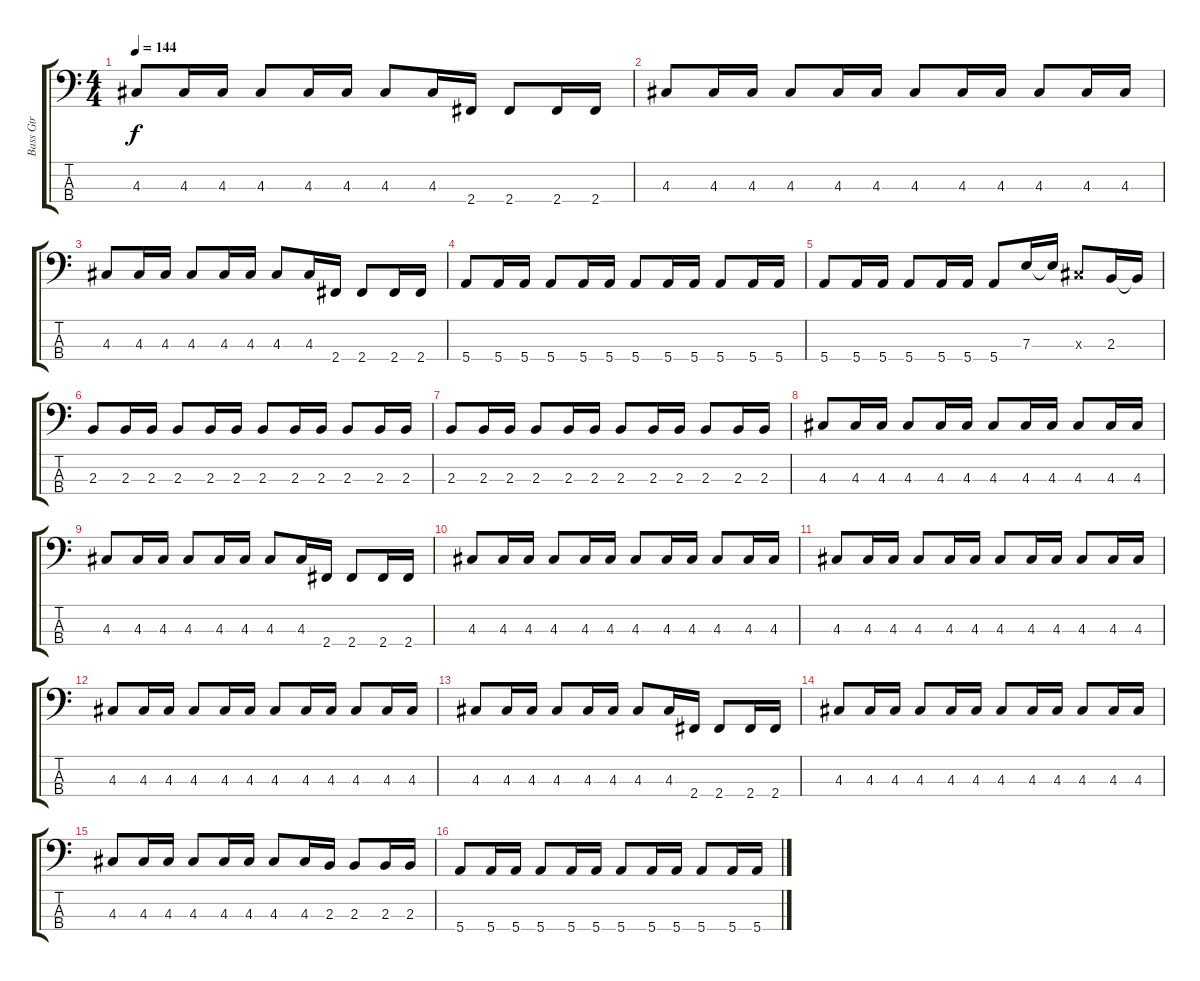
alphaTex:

\track ("Bass Gtr" "Bass Gtr") {instrument electricbasspick}
\staff {score tabs}
\tuning (G2 D2 A1 E1) {hide}
\ts (4 4)
\tempo 144
\clef f4
\ks c
4.3.8{dy f} 4.3.16 4.3.16 4.3.8 4.3.16 4.3.16 4.3.8 4.3.16 2.4.16 2.4.8 2.4.16 2.4.16 |
4.3.8 4.3.16 4.3.16 4.3.8 4.3.16 4.3.16 4.3.8 4.3.16 4.3.16 4.3.8 4.3.16 4.3.16 |
4.3.8 4.3.16 4.3.16 4.3.8 4.3.16 4.3.16 4.3.8 4.3.16 2.4.16 2.4.8 2.4.16 2.4.16 |
5.4.8 5.4.16 5.4.16 5.4.8 5.4.16 5.4.16 5.4.8 5.4.16 5.4.16 5.4.8 5.4.16 5.4.16 |
5.4.8 5.4.16 5.4.16 5.4.8 5.4.16 5.4.16 5.4.8 7.3.16 7.3{t}.16 4.3{x}.8 2.3.16 2.3{t}.16 |
2.3.8 2.3.16 2.3.16 2.3.8 2.3.16 2.3.16 2.3.8 2.3.16 2.3.16 2.3.8 2.3.16 2.3.16 |
2.3.8 2.3.16 2.3.16 2.3.8 2.3.16 2.3.16 2.3.8 2.3.16 2.3.16 2.3.8 2.3.16 2.3.16 |
4.3.8 4.3.16 4.3.16 4.3.8 4.3.16 4.3.16 4.3.8 4.3.16 4.3.16 4.3.8 4.3.16 4.3.16 |
4.3.8 4.3.16 4.3.16 4.3.8 4.3.16 4.3.16 4.3.8 4.3.16 2.4.16 2.4.8 2.4.16 2.4.16 |
4.3.8 4.3.16 4.3.16 4.3.8 4.3.16 4.3.16 4.3.8 4.3.16 4.3.16 4.3.8 4.3.16 4.3.16 |
4.3.8 4.3.16 4.3.16 4.3.8 4.3.16 4.3.16 4.3.8 4.3.16 4.3.16 4.3.8 4.3.16 4.3.16 |
4.3.8 4.3.16 4.3.16 4.3.8 4.3.16 4.3.16 4.3.8 4.3.16 4.3.16 4.3.8 4.3.16 4.3.16 |
4.3.8 4.3.16 4.3.16 4.3.8 4.3.16 4.3.16 4.3.8 4.3.16 2.4.16 2.4.8 2.4.16 2.4.16 |
4.3.8 4.3.16 4.3.16 4.3.8 4.3.16 4.3.16 4.3.8 4.3.16 4.3.16 4.3.8 4.3.16 4.3.16 |
4.3.8 4.3.16 4.3.16 4.3.8 4.3.16 4.3.16 4.3.8 4.3.16 2.3.16 2.3.8 2.3.16 2.3.16 |
5.4.8 5.4.16 5.4.16 5.4.8 5.4.16 5.4.16 5.4.8 5.4.16 5.4.16 5.4.8 5.4.16 5.4.16
